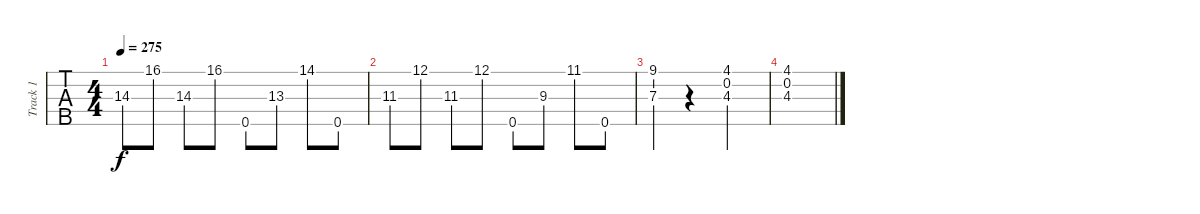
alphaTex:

\track ("Track 1" "Track 1") {instrument banjo}
\staff {tabs}
\tuning (D4 B3 G3 D3 Gb4) {hide}
\displaytranspose 12
\ts (4 4)
\tempo 275
\clef g2
\ks c
14.3.8{dy f} 16.1.8 14.3.8 16.1.8 0.5.8 13.3.8 14.1.8 0.5.8 |
11.3.8 12.1.8 11.3.8 12.1.8 0.5.8 9.3.8 11.1.8 0.5.8 |
(9.1 7.3).4 r.4 (4.1 0.2 4.3).2 |
(4.1 0.2 4.3).1
